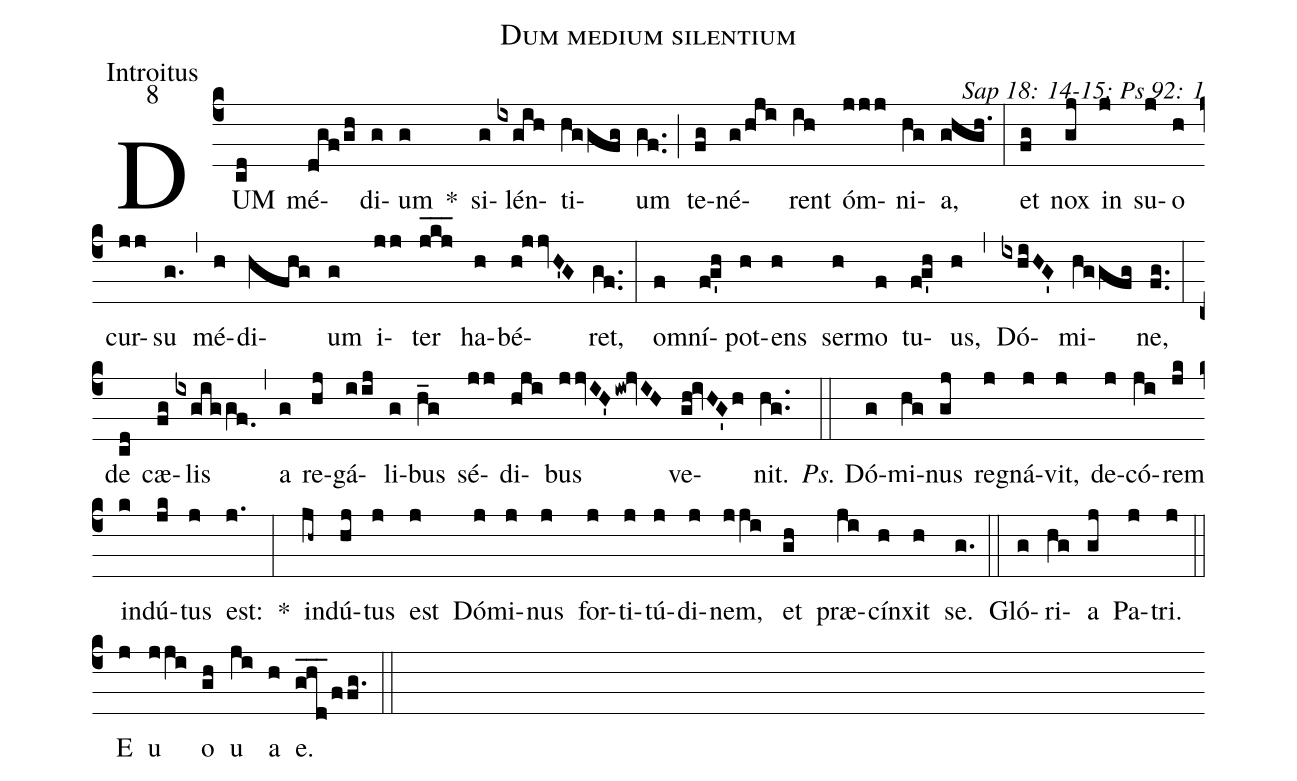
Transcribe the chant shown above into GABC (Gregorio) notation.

name: Dum medium silentium;
office-part: Introitus;
mode: 8;
commentary: Sap 18: 14-15; Ps 92: 1;
%%
(c4) DUM(cd) mé(dgf/gh)di(g)um(g) *() si(g)lén(ixgih)ti(hggfg)um(gf..) (;) te(fg)né(g/hji)rent(ih) óm(jjj)ni(hg)a,(ghgh.) (:)
et(fg) nox(gj) in(j) su(j)o(h) cur(jj)su(g.) (,) mé(h)di(hfhg)um(g) i(jj)ter(jkj___) ha(h)bé(h!jjvH'G)ret,(gf..) (:)
om(f)ní(fg'h)pot(h)ens(h) ser(h)mo(f) tu(fg'h)us,(h) (,) Dó(ixhiHG')mi(hggfg)ne,(fg..) (:)
de(cd) cæ(fg)lis(ixgiggf.0) (,) a(g) re(hj)gá(iij)li(g)bus(h_g) sé(jj)di(hji)bus(jjvIH'iw!jvIH) ve(gh!ivHG'h)nit.(hg..) (::)
<i>Ps.</i> Dó(g)mi(hg)nus(gj) re(j)gná(j)vit,(j) de(j)có(ji)rem(jk) ind(k)ú(jk)tus(j) est:(j.) *(:)
ind(jh~)ú(hj)tus(j) est(j) Dó(j)mi(j)nus(j) for(j)ti(j)tú(j)di(j)nem,(jji) et(gh) præ(ji)cín(h)xit(h) se.(g.) (::)
Gló(g)ri(hg)a(gj) Pa(j)tri.(j) (::)
<eu>E(j) u(jji) o(gh) u(ji) a(h) e.</eu>(ghd___/ffg.) (::)
